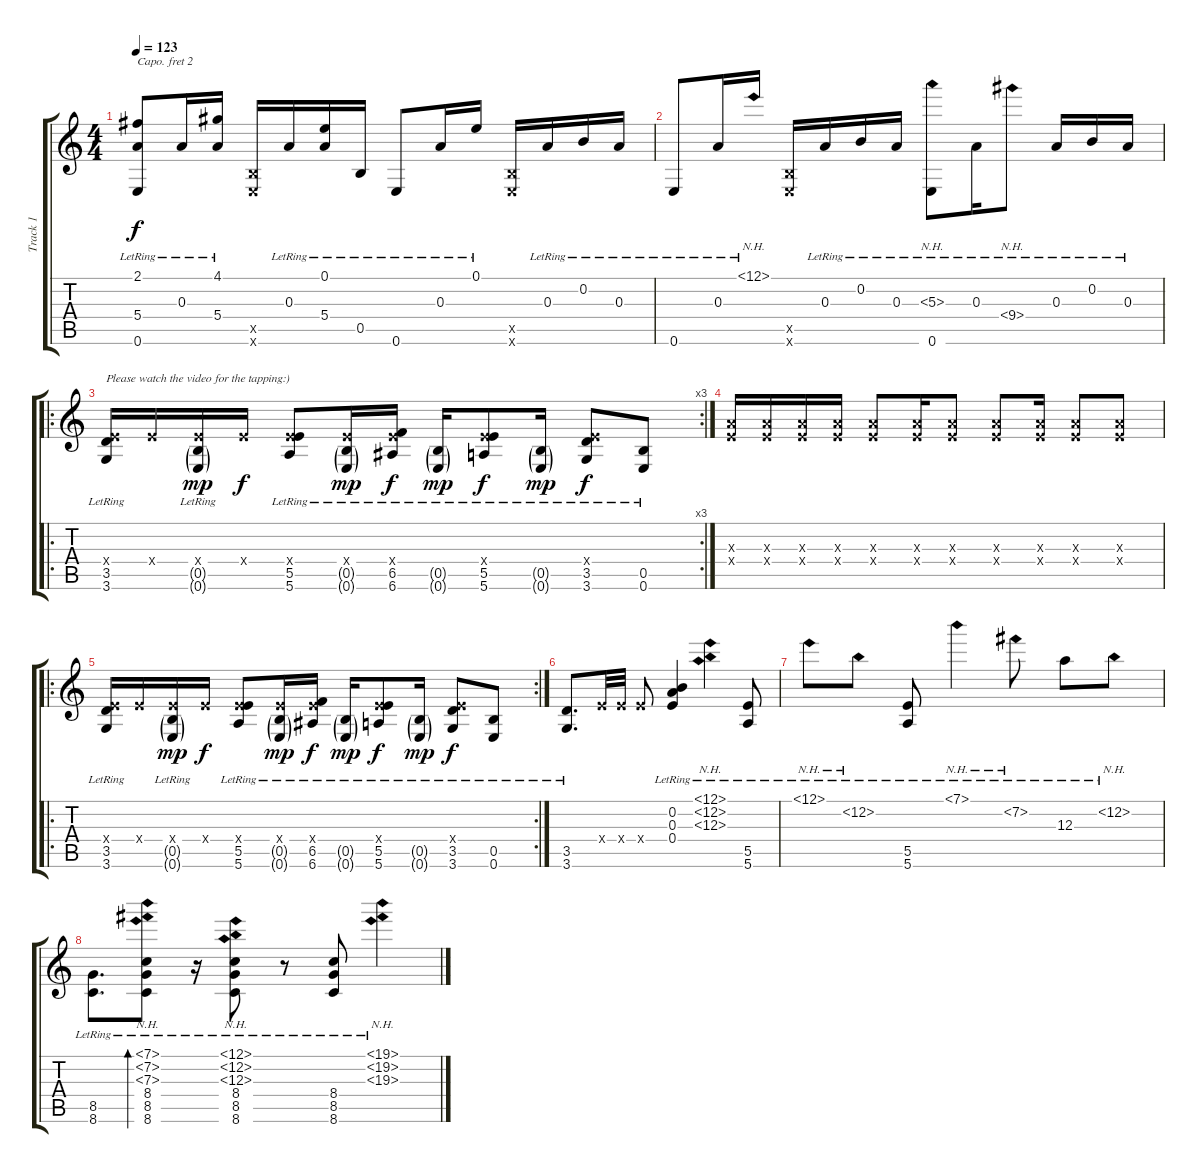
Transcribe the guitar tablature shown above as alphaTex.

\track ("Track 1" "Track 1") {instrument acousticguitarsteel}
\staff {score tabs}
\capo 2
\tuning (D4 A3 G3 D3 A2 D2) {hide}
\ts (4 4)
\tempo 123
\clef g2
\ks c
(2.1{lr} 5.4{lr} 0.6{lr}).8{dy f} 0.3{lr}.16 (4.1{lr} 5.4{lr}).16 (0.5{x} 0.6{x}).16 0.3{lr}.16 (0.1{lr} 5.4{lr}).16 0.5{lr}.16 0.6{lr}.8 0.3{lr}.16 0.1{lr}.16 (0.5{x} 0.6{x}).16 0.3{lr}.16 0.2{lr}.16 0.3{lr}.16 |
0.6{lr}.8 0.3{lr}.16 12.1{nh lr}.16 (0.5{x} 0.6{x}).16 0.3{lr}.16 0.2{lr}.16 0.3{lr}.16 (5.3{nh lr} 0.6{lr}).8 0.3{lr}.16 9.4{nh lr}.8 0.3{lr}.16 0.2{lr}.16 0.3{lr}.16 |
\ro
\rc 3
(0.4{x} 3.5{lr} 3.6{lr}).16{txt "Please watch the video for the tapping:)"} 0.4{x}.16 (0.4{x} 0.5{g lr} 0.6{g lr}).16{dy mp} 0.4{x}.16{dy f} (0.4{x} 5.5{lr} 5.6{lr}).8 (0.4{x} 0.5{g lr} 0.6{g lr}).16{dy mp} (0.4{x} 6.5{lr} 6.6{lr}).16{dy f} (0.5{g lr} 0.6{g lr}).16{dy mp} (0.4{x} 5.5{lr} 5.6{lr}).8{dy f} (0.5{g lr} 0.6{g lr}).16{dy mp} (0.4{x} 3.5{lr} 3.6{lr}).8{dy f} (0.5{lr} 0.6{lr}).8 |
(0.3{x} 0.4{x}).16 (0.3{x} 0.4{x}).16 (0.3{x} 0.4{x}).16 (0.3{x} 0.4{x}).16 (0.3{x} 0.4{x}).8 (0.3{x} 0.4{x}).16 (0.3{x} 0.4{x}).8 (0.3{x} 0.4{x}).8 (0.3{x} 0.4{x}).16 (0.3{x} 0.4{x}).8 (0.3{x} 0.4{x}).8 |
\ro
\rc 2
(0.4{x} 3.5{lr} 3.6{lr}).16 0.4{x}.16 (0.4{x} 0.5{g lr} 0.6{g lr}).16{dy mp} 0.4{x}.16{dy f} (0.4{x} 5.5{lr} 5.6{lr}).8 (0.4{x} 0.5{g lr} 0.6{g lr}).16{dy mp} (0.4{x} 6.5{lr} 6.6{lr}).16{dy f} (0.5{g lr} 0.6{g lr}).16{dy mp} (0.4{x} 5.5{lr} 5.6{lr}).8{dy f} (0.5{g lr} 0.6{g lr}).16{dy mp} (0.4{x} 3.5{lr} 3.6{lr}).8{dy f} (0.5{lr} 0.6{lr}).8 |
(3.5{lr} 3.6{lr}).8{d} 0.4{x}.32 0.4{x}.32 0.4{x}.8 (0.2{lr} 0.3{lr} 0.4{lr}).4 (12.1{nh lr} 12.2{nh lr} 12.3{nh lr}).4 (5.5{lr} 5.6{lr}).8 |
12.1{nh lr}.8 12.2{nh lr}.8 (5.5{lr} 5.6{lr}).8 7.1{nh lr}.4 7.2{nh lr}.8 12.3{lr}.8 12.2{nh lr}.8 |
(8.5{lr} 8.6{lr}).8{d} (7.1{nh lr} 7.2{nh lr} 7.3{nh lr} 8.4{lr} 8.5{lr} 8.6{lr}).8{bd 480} r.16 (12.1{nh lr} 12.2{nh lr} 12.3{nh lr} 8.4{lr} 8.5{lr} 8.6{lr}).8 r.8 (8.4{lr} 8.5{lr} 8.6{lr}).8 (19.1{nh lr} 19.2{nh lr} 19.3{nh lr}).4
